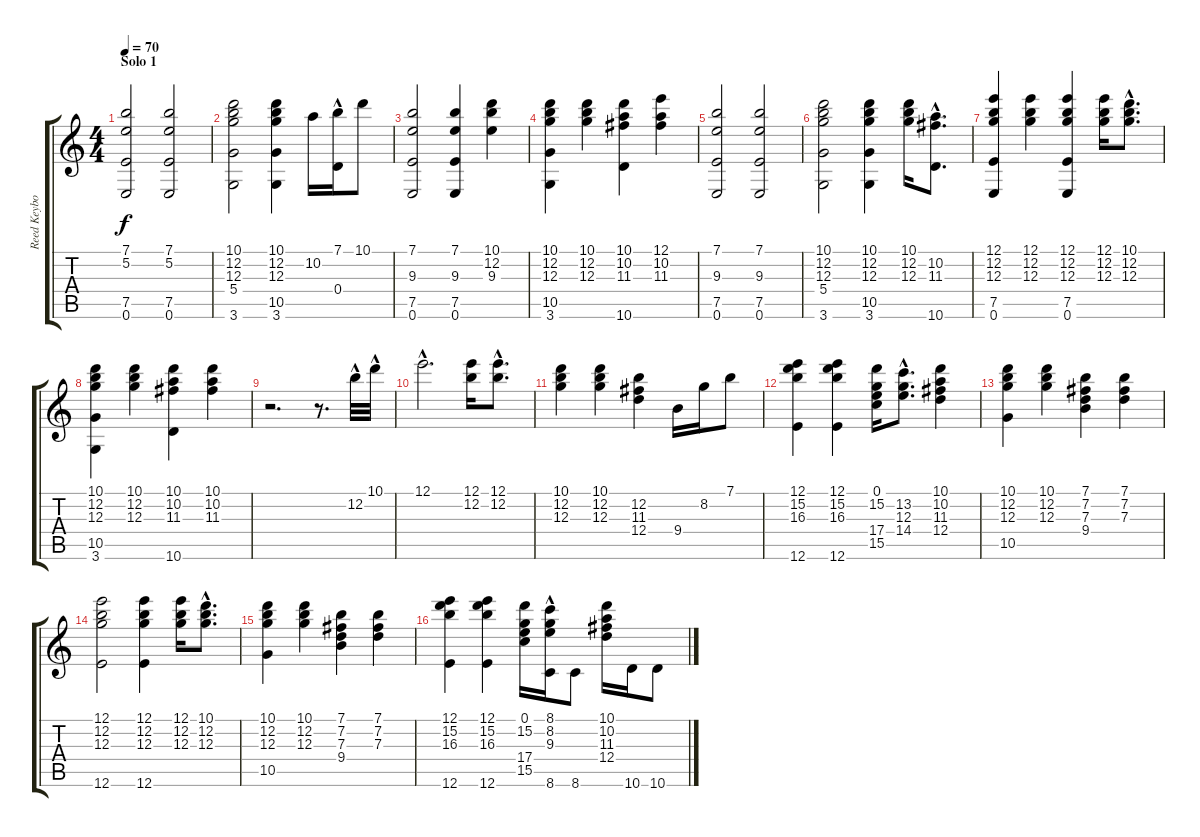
\track ("Reed Keyboards" "Reed Keybo") {instrument acousticguitarsteel}
\staff {score tabs}
\tuning (E4 B3 G3 D3 A2 E2) {hide}
\ts (4 4)
\section ("" "Solo 1")
\tempo 70
\clef g2
\ks c
(7.1 5.2 7.5 0.6).2{dy f} (7.1 5.2 7.5 0.6).2 |
(10.1 12.2 12.3 5.4 3.6).2 (10.1 12.2 12.3 10.5 3.6).4 10.2.16 (7.1 0.4{hac}).16 10.1.8 |
(7.1 9.3 7.5 0.6).2 (7.1 9.3 7.5 0.6).4 (10.1 12.2 9.3).4 |
(10.1 12.2 12.3 10.5 3.6).4 (10.1 12.2 12.3).4 (10.1 10.2 11.3 10.6).4 (12.1 10.2 11.3).4 |
(7.1 9.3 7.5 0.6).2 (7.1 9.3 7.5 0.6).2 |
(10.1 12.2 12.3 5.4 3.6).2 (10.1 12.2 12.3 10.5 3.6).4 (10.1 12.2 12.3).16 (10.2{hac} 11.3{hac} 10.6{hac}).8{d} |
(12.1 12.2 12.3 7.5 0.6).4 (12.1 12.2 12.3).4 (12.1 12.2 12.3 7.5 0.6).4 (12.1 12.2 12.3).16 (10.1{hac} 12.2{hac} 12.3{hac}).8{d} |
(10.1 12.2 12.3 10.5 3.6).4 (10.1 12.2 12.3).4 (10.1 10.2 11.3 10.6).4 (10.1 10.2 11.3).4 |
r.2{d} r.8{d} 12.2{hac}.32 10.1{hac}.32 |
12.1{hac}.2{d} (12.1 12.2).16 (12.1{hac} 12.2{hac}).8{d} |
(10.1 12.2 12.3).4 (10.1 12.2 12.3).4 (12.2 11.3 12.4).4 9.4.16 8.2.16 7.1.8 |
(12.1 15.2 16.3 12.6).4 (12.1 15.2 16.3 12.6).4 (0.1 15.2 17.4 15.5).16 (13.2{hac} 12.3{hac} 14.4{hac}).8{d} (10.1 10.2 11.3 12.4).4 |
(10.1 12.2 12.3 10.5).4 (10.1 12.2 12.3).4 (7.1 7.2 7.3 9.4).4 (7.1 7.2 7.3).4 |
(12.1 12.2 12.3 12.6).2 (12.1 12.2 12.3 12.6).4 (12.1 12.2 12.3).16 (10.1{hac} 12.2{hac} 12.3{hac}).8{d} |
(10.1 12.2 12.3 10.5).4 (10.1 12.2 12.3).4 (7.1 7.2 7.3 9.4).4 (7.1 7.2 7.3).4 |
(12.1 15.2 16.3 12.6).4 (12.1 15.2 16.3 12.6).4 (0.1 15.2 17.4 15.5).16 (8.1{hac} 8.2{hac} 9.3{hac} 8.6).16 8.6.8 (10.1 10.2 11.3 12.4).16 10.6.16 10.6.8
